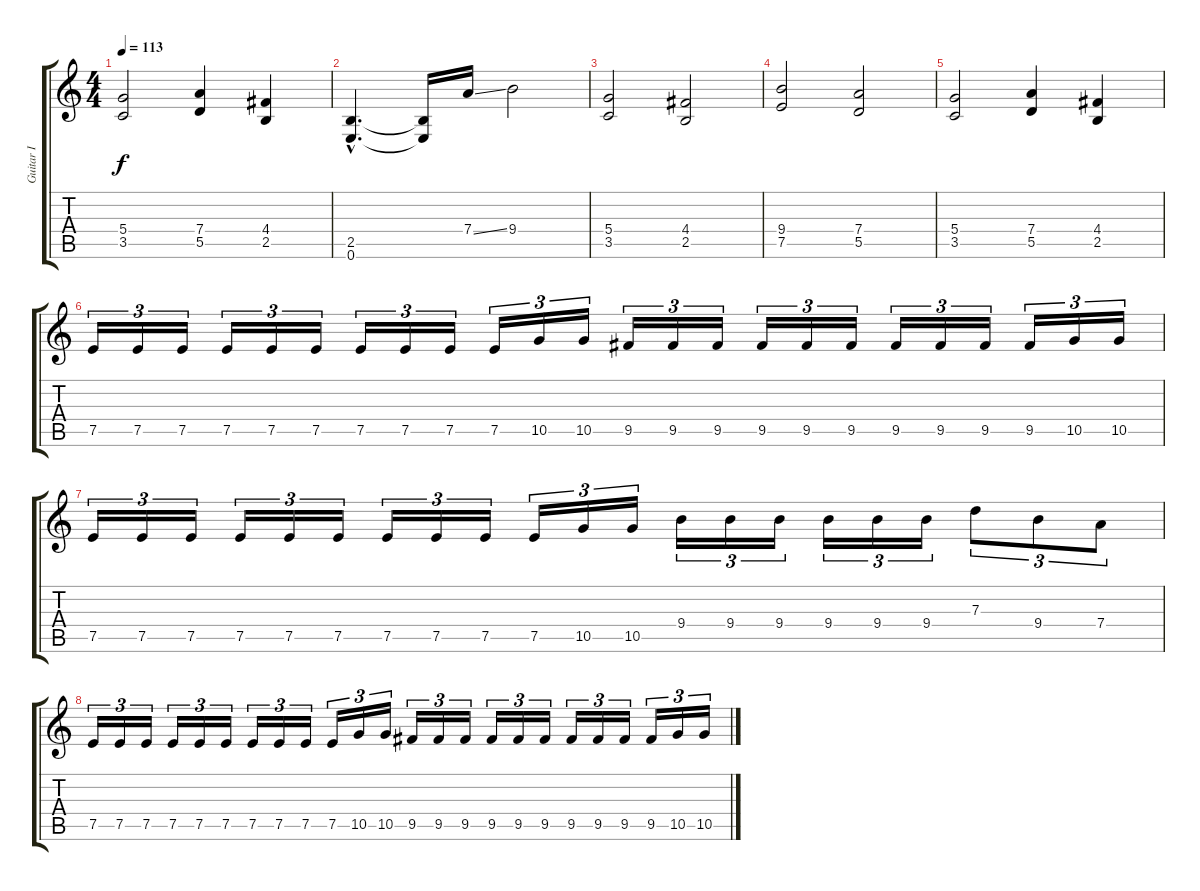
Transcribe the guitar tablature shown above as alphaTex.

\track ("Guitar I" "Guitar I") {instrument distortionguitar}
\staff {score tabs}
\tuning (E4 B3 G3 D3 A2 E2) {hide}
\ts (4 4)
\tempo 113
\clef g2
\ks c
(5.4 3.5).2{dy f} (7.4 5.5).4 (4.4 2.5).4 |
(2.5{hac} 0.6{hac}).4{d} (2.5{t} 0.6{t}).16 7.4{ss}.16 9.4.2 |
(5.4 3.5).2 (4.4 2.5).2 |
(9.4 7.5).2 (7.4 5.5).2 |
(5.4 3.5).2 (7.4 5.5).4 (4.4 2.5).4 |
7.5.16{tu (3 2)} 7.5.16{tu (3 2)} 7.5.16{tu (3 2)} 7.5.16{tu (3 2)} 7.5.16{tu (3 2)} 7.5.16{tu (3 2)} 7.5.16{tu (3 2)} 7.5.16{tu (3 2)} 7.5.16{tu (3 2)} 7.5.16{tu (3 2)} 10.5.16{tu (3 2)} 10.5.16{tu (3 2)} 9.5.16{tu (3 2)} 9.5.16{tu (3 2)} 9.5.16{tu (3 2)} 9.5.16{tu (3 2)} 9.5.16{tu (3 2)} 9.5.16{tu (3 2)} 9.5.16{tu (3 2)} 9.5.16{tu (3 2)} 9.5.16{tu (3 2)} 9.5.16{tu (3 2)} 10.5.16{tu (3 2)} 10.5.16{tu (3 2)} |
7.5.16{tu (3 2)} 7.5.16{tu (3 2)} 7.5.16{tu (3 2)} 7.5.16{tu (3 2)} 7.5.16{tu (3 2)} 7.5.16{tu (3 2)} 7.5.16{tu (3 2)} 7.5.16{tu (3 2)} 7.5.16{tu (3 2)} 7.5.16{tu (3 2)} 10.5.16{tu (3 2)} 10.5.16{tu (3 2)} 9.4.16{tu (3 2)} 9.4.16{tu (3 2)} 9.4.16{tu (3 2)} 9.4.16{tu (3 2)} 9.4.16{tu (3 2)} 9.4.16{tu (3 2)} 7.3.8{tu (3 2)} 9.4.8{tu (3 2)} 7.4.8{tu (3 2)} |
7.5.16{tu (3 2)} 7.5.16{tu (3 2)} 7.5.16{tu (3 2)} 7.5.16{tu (3 2)} 7.5.16{tu (3 2)} 7.5.16{tu (3 2)} 7.5.16{tu (3 2)} 7.5.16{tu (3 2)} 7.5.16{tu (3 2)} 7.5.16{tu (3 2)} 10.5.16{tu (3 2)} 10.5.16{tu (3 2)} 9.5.16{tu (3 2)} 9.5.16{tu (3 2)} 9.5.16{tu (3 2)} 9.5.16{tu (3 2)} 9.5.16{tu (3 2)} 9.5.16{tu (3 2)} 9.5.16{tu (3 2)} 9.5.16{tu (3 2)} 9.5.16{tu (3 2)} 9.5.16{tu (3 2)} 10.5.16{tu (3 2)} 10.5.16{tu (3 2)}
